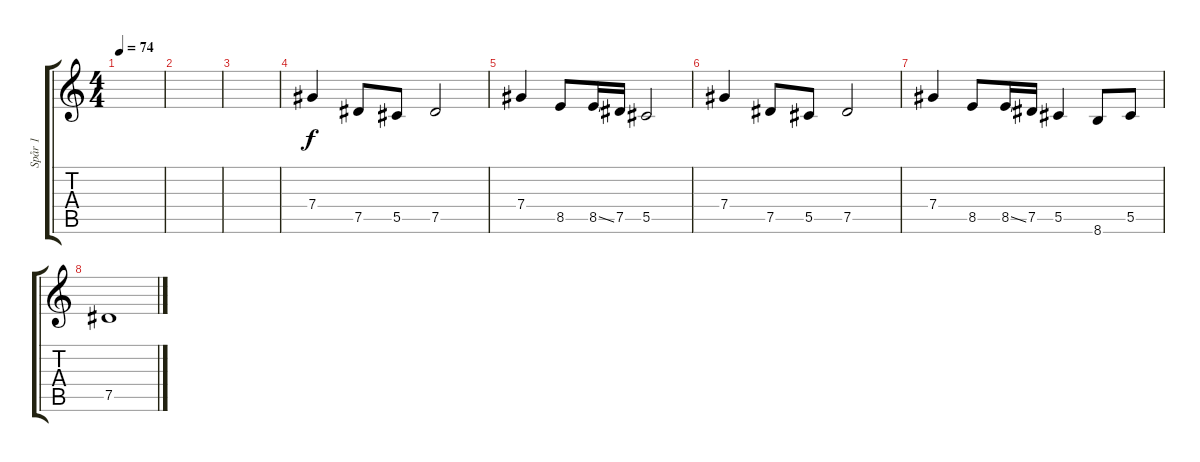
\track ("Spår 1" "Spår 1") {instrument distortionguitar}
\staff {score tabs}
\tuning (Eb4 Bb3 Gb3 Db3 Ab2 Eb2) {hide}
\ts (4 4)
\tempo 74
\clef g2
\ks c
|
|
|
7.4.4 7.5.8 5.5.8 7.5.2 |
7.4.4 8.5.8 8.5{ss}.16 7.5.16 5.5.2 |
7.4.4 7.5.8 5.5.8 7.5.2 |
7.4.4 8.5.8 8.5{ss}.16 7.5.16 5.5.4 8.6.8 5.5.8 |
7.5.1
